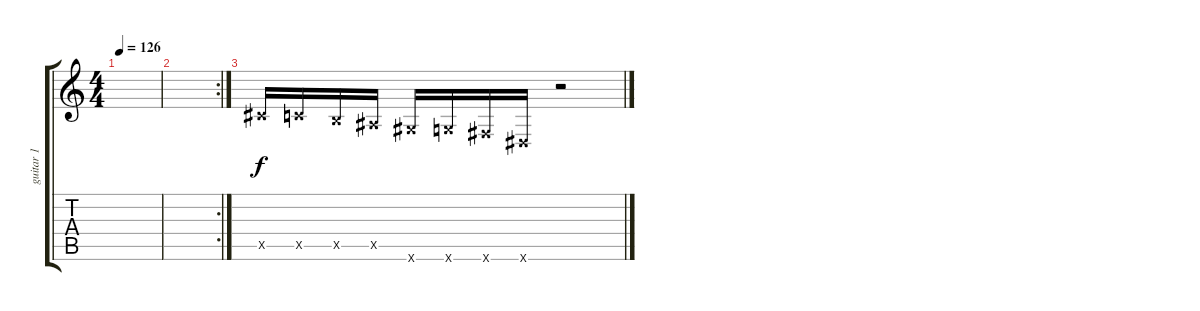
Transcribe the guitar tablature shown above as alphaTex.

\track ("guitar 1" "guitar 1") {instrument distortionguitar}
\staff {score tabs}
\tuning (Eb4 Bb3 Gb3 Db3 Ab2 Eb2) {hide}
\ts (4 4)
\tempo 126
\clef g2
\ks c
|
\rc 2
|
5.5{x}.16 4.5{x}.16 3.5{x}.16 2.5{x}.16 5.6{x}.16 4.6{x}.16 3.6{x}.16 0.6{x}.16 r.2
